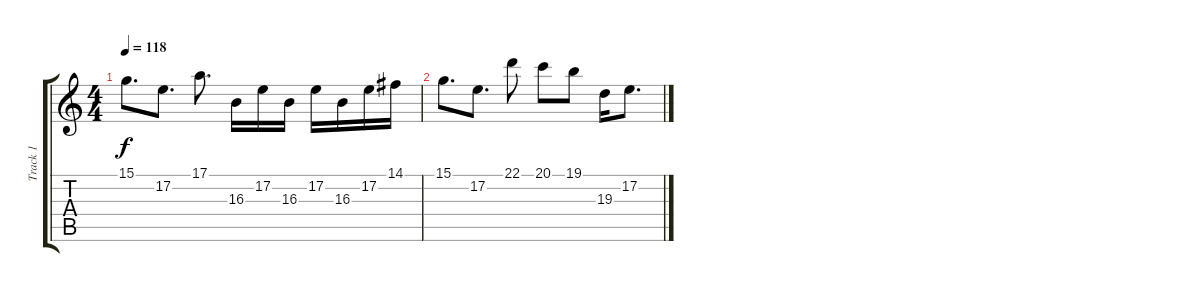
\track ("Track 1" "Track 1") {instrument lead2sawtooth}
\staff {score tabs}
\tuning (E4 B3 G3 D3 A2 E2) {hide}
\ts (4 4)
\tempo 118
\clef g2
\ks c
15.1.8{d dy f} 17.2.8{d} 17.1.8{d} 16.3.16 17.2.16 16.3.16 17.2.16 16.3.16 17.2.16 14.1.16 |
15.1.8{d} 17.2.8{d} 22.1.8 20.1.8 19.1.8 19.3.16 17.2.8{d}
